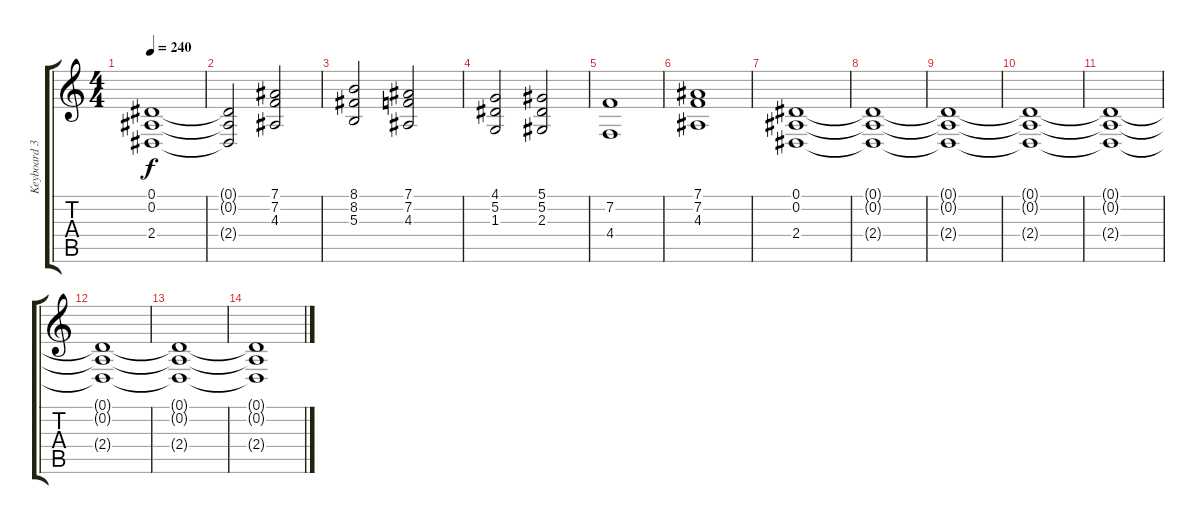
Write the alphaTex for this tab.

\track ("Keyboard 3" "Keyboard 3") {instrument stringensemble1}
\staff {score tabs}
\tuning (Eb4 Bb3 Gb3 Db3 Ab2 Eb2) {hide}
\ts (4 4)
\tempo 240
\clef g2
\ks c
(0.1 0.2 2.4).1{dy f} |
(0.1{t} 0.2{t} 2.4{t}).2 (7.1 7.2 4.3).2 |
(8.1 8.2 5.3).2 (7.1 7.2 4.3).2 |
(4.1 5.2 1.3).2 (5.1 5.2 2.3).2 |
(7.2 4.4).1 |
(7.1 7.2 4.3).1 |
(0.1 0.2 2.4).1 |
(0.1{t} 0.2{t} 2.4{t}).1 |
(0.1{t} 0.2{t} 2.4{t}).1 |
(0.1{t} 0.2{t} 2.4{t}).1 |
(0.1{t} 0.2{t} 2.4{t}).1 |
(0.1{t} 0.2{t} 2.4{t}).1 |
(0.1{t} 0.2{t} 2.4{t}).1 |
(0.1{t} 0.2{t} 2.4{t}).1
